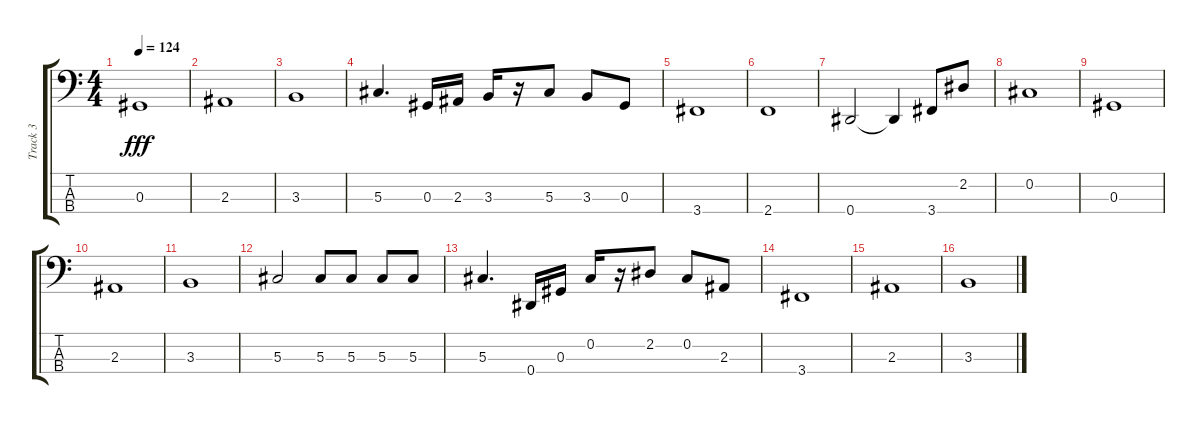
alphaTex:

\track ("Track 3" "Track 3") {instrument electricbassfinger}
\staff {score tabs}
\tuning (Gb2 Db2 Ab1 Eb1) {hide}
\ts (4 4)
\tempo 124
\clef f4
\ks c
0.3.1{dy fff} |
2.3.1 |
3.3.1 |
5.3.4{d} 0.3.16 2.3.16 3.3.16 r.16 5.3.8 3.3.8 0.3.8 |
3.4.1 |
2.4.1 |
0.4.2 0.4{t}.4 3.4.8 2.2.8 |
0.2.1 |
0.3.1 |
2.3.1 |
3.3.1 |
5.3.2 5.3.8 5.3.8 5.3.8 5.3.8 |
5.3.4{d} 0.4.16 0.3.16 0.2.16 r.16 2.2.8 0.2.8 2.3.8 |
3.4.1 |
2.3.1 |
3.3.1
